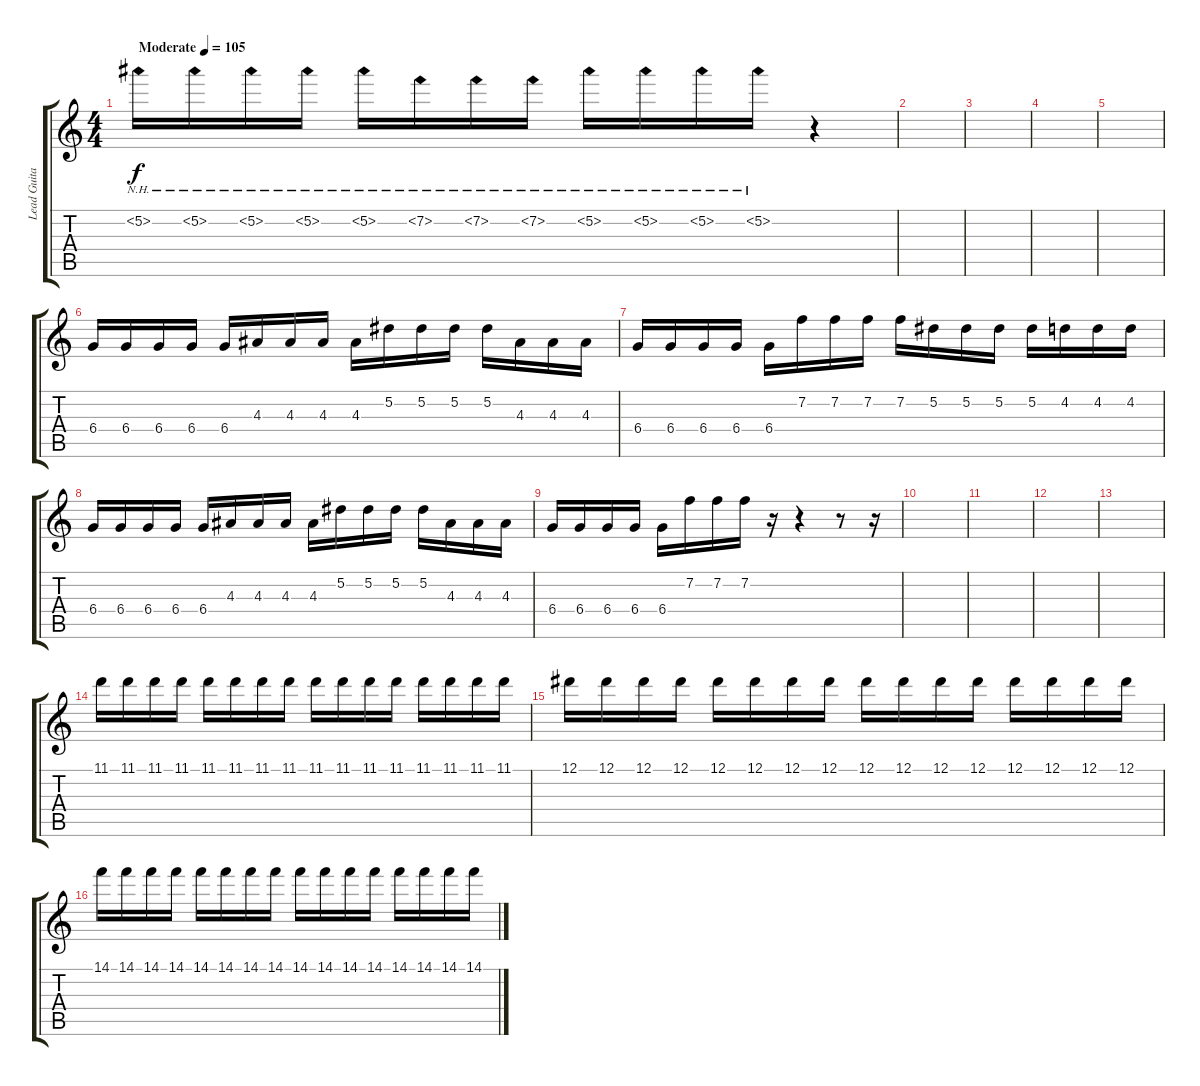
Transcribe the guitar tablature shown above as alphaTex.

\track ("Lead Guitar (Szabó Péter)" "Lead Guita") {instrument distortionguitar}
\staff {score tabs}
\tuning (Eb4 Bb3 Gb3 Db3 Ab2 Db2) {hide}
\ts (4 4)
\tempo (105 "Moderate")
\clef g2
\ks c
5.2{nh}.16{dy f instrument distortionguitar} 5.2{nh}.16 5.2{nh}.16 5.2{nh}.16 5.2{nh}.16 7.2{nh}.16 7.2{nh}.16 7.2{nh}.16 5.2{nh}.16 5.2{nh}.16 5.2{nh}.16 5.2{nh}.16 r.4 |
|
|
|
|
6.4.16 6.4.16 6.4.16 6.4.16 6.4.16 4.3.16 4.3.16 4.3.16 4.3.16 5.2.16 5.2.16 5.2.16 5.2.16 4.3.16 4.3.16 4.3.16 |
6.4.16 6.4.16 6.4.16 6.4.16 6.4.16 7.2.16 7.2.16 7.2.16 7.2.16 5.2.16 5.2.16 5.2.16 5.2.16 4.2.16 4.2.16 4.2.16 |
6.4.16 6.4.16 6.4.16 6.4.16 6.4.16 4.3.16 4.3.16 4.3.16 4.3.16 5.2.16 5.2.16 5.2.16 5.2.16 4.3.16 4.3.16 4.3.16 |
6.4.16 6.4.16 6.4.16 6.4.16 6.4.16 7.2.16 7.2.16 7.2.16 r.16 r.4 r.8 r.16 |
|
|
|
|
11.1.16{volume 4} 11.1.16 11.1.16 11.1.16 11.1.16 11.1.16 11.1.16 11.1.16 11.1.16 11.1.16 11.1.16 11.1.16 11.1.16 11.1.16 11.1.16 11.1.16 |
12.1.16 12.1.16 12.1.16 12.1.16 12.1.16 12.1.16 12.1.16 12.1.16 12.1.16 12.1.16 12.1.16 12.1.16 12.1.16 12.1.16 12.1.16 12.1.16 |
14.1.16 14.1.16 14.1.16 14.1.16 14.1.16 14.1.16 14.1.16 14.1.16 14.1.16 14.1.16 14.1.16 14.1.16 14.1.16 14.1.16 14.1.16 14.1.16
